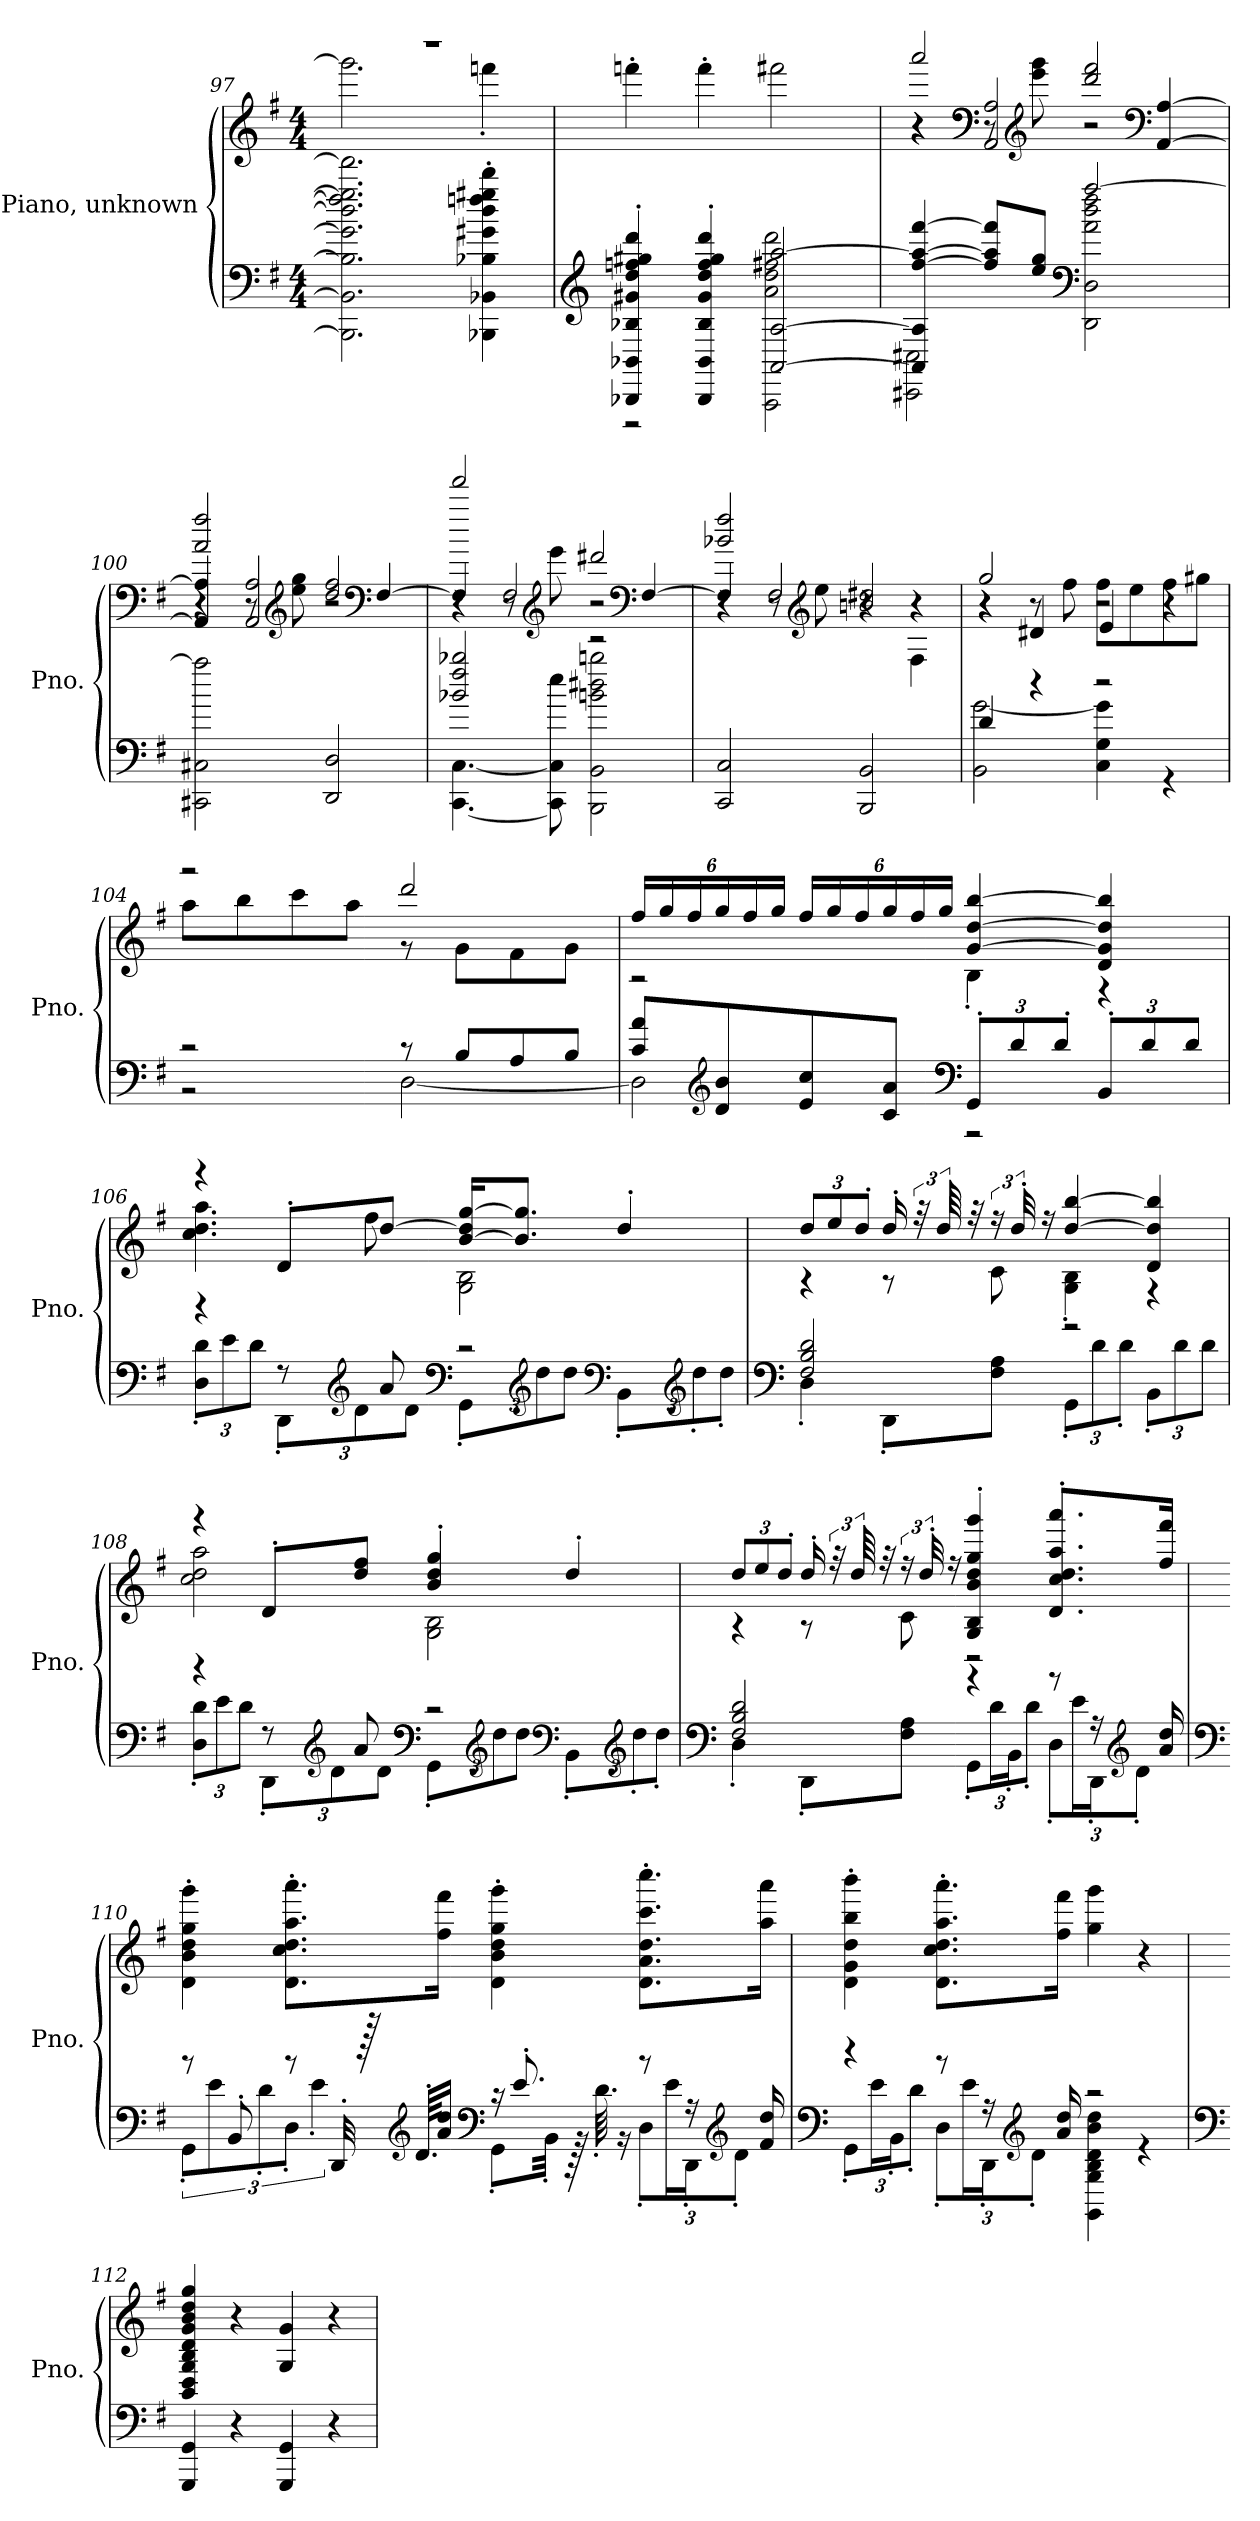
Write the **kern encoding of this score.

**kern	**kern
*part1	*part1
*staff2	*staff1
*I"Piano, unknown	*
*I'Pno.	*
*clefF4	*clefG2
*k[f#]	*k[f#]
*M4/4	*M4/4
=97	=97
*	*^
2.BBB-\] 2.BB-\] 2.B-\] 2.g#\] 2.dd\] 2.ff\] 2.gg#\] 2.fff\]	1r	2.ggg#\]
4BBB-X\' 4BB-X\' 4B-X\' 4g#X\' 4dd\' 4ffn\' 4gg#X\' 4ddd\'	.	4fffn'\
*	*v	*v
!!LO:LB:g=z
=98	=98
*clefG2	*
*^	*
4BBB-X/' 4BB-X/' 4B-X/' 4g#X/' 4dd/' 4ffn/' 4gg#X/' 4ddd/'	2r	4fffn'\
4BBB-/' 4BB-/' 4B-/' 4g#/' 4dd/' 4ff/' 4gg#/' 4ddd/'	.	4fff'\
[2AA/ [2A/ [2aa/	2AAA\ 2a\ 2dd\ 2ff#X\ 2ddd\	2fff#X\
=99	=99	=99
*	*	*^
*	*	*	*^
4AA/] 4A/] [4ff#/ 4aa/_ [4fff#/	2CC#X\ 2C#X\	2aaa/	4r	4r
*	*	*clefF4	*	*
8ff#/] 8aa/] 8fff#/]L	.	.	8r	2AA/ 2A/
*	*	*clefG2	*	*
8ee/ 8gg/J	.	.	8eee\ 8ggg\	.
*clefF4	*	*	*	*
[2aa/	2DD\ 2D\ 2a\ 2dd\ 2ff#\	2ddd/ 2fff#/	2r	.
*	*	*clefF4	*	*
.	.	.	.	[4AA/ [4A/
*v	*v	*	*	*
=100	=100	=100	=100
2CC#X\ 2C#X\ 2aa\]	2a/ 2ff#/	4r	4AA/] 4A/]
.	.	8r	2AA/ 2A/
*	*clefG2	*	*
.	.	8ee\ 8gg\	.
2DD/ 2D/	2dd/ 2ff#/	2r	.
*	*clefF4	*	*
.	.	.	[4F#/
=101	=101	=101	=101
*^	*	*	*
2b-X/ 2ff#/ 2bb-X/	[4.CC\ [4.C\	2fff#/	4r	4F#/]
.	.	.	8r	2F#/
*	*	*clefG2	*	*
.	8CC\] 8C\] 8ee\	.	8eee\	.
2r	2BBB\ 2BB\ 2bn\ 2dd#X\ 2bbn\	2ddd#X/	2r	.
*	*	*clefF4	*	*
.	.	.	.	[4F#/
*v	*v	*	*	*
!!LO:LB:g=z	!!	!!
=102	=102	=102	=102
2CC/ 2C/	2b-X/ 2ff#/	4r	4F#/]
.	.	8r	2F#/
*	*clefG2	*	*
.	.	8ee\	.
2BBB/ 2BB/	2bn/ 2dd#X/	4r	.
.	.	4F#\	4r
=103	=103	=103	=103
*^	*	*	*
4d/	2BB\ [2g\	2gg/	4r	4r
4r	.	.	8r	4d#X/
.	.	.	8ff#\	.
2r	4C\ 4G\ 4g\]	2r	8ff#\L	4e/
.	.	.	8ee\	.
.	4r	.	8ff#\	4r
.	.	.	8gg#X\J	.
*	*	*	*v	*v
=104	=104	=104	=104
2r	2r	2r	8aa\L
.	.	.	8bb\
.	.	.	8ccc\
.	.	.	8aa\J
8r	[2D\	2ddd/	8r
8B/L	.	.	8g\L
8A/	.	.	8f#\
8B/J	.	.	8g\J
!!LO:LB:g=z	!!
=105	=105	=105	=105
*	*	*Xbrackettup	*
8c/ 8a/L	2D\]	24ff#/LL	2r
.	.	24gg/	.
.	.	24ff#/	.
*clefG2	*	*	*
8d/ 8b/	.	24gg/	.
.	.	24ff#/	.
.	.	24gg/JJ	.
8e/ 8cc/	.	24ff#/LL	.
.	.	24gg/	.
.	.	24ff#/	.
8c/ 8a/J	.	24gg/	.
.	.	24ff#/	.
.	.	24gg/JJ	.
*clefF4	*	*	*
*Xbrackettup	*	*	*
12GG'/L	2r	[4g/ [4dd/ [4bb/	4B'\
12d/	.	.	.
12d'/J	.	.	.
12BB'/L	.	4d/ 4g/] 4dd/] 4bb/]	4r
12d/	.	.	.
12d/J	.	.	.
=106	=106	=106	=106
4r	12D\' 12d\'L	4r	4.cc\ 4.dd\ 4.aa\
.	12e\	.	.
.	12d\J	.	.
8r	12DD'\L	8d'/L	.
*clefG2	*	*	*
.	12d\	.	.
8a/	.	[8dd/J	8ff#\
.	12d\J	.	.
*clefF4	*	*	*
2r	12GG'\L	[16b/ 16dd/] [16gg/KL	2G\ 2B\
.	.	8.b/] 8.gg/]J	.
*clefG2	*	*	*
.	12dd\	.	.
.	12dd\J	.	.
*clefF4	*	*	*
.	12BB'\L	4dd'/	.
*clefG2	*	*	*
.	12dd'\	.	.
.	12dd'\J	.	.
!!LO:LB:g=z	!!
=107	=107	=107	=107
*clefF4	*	*	*
2F#/ 2B/ 2d/	4D'\	12dd/L	4r
.	.	12ee/	.
.	.	12dd'/J	.
.	8DD'\L	16dd'/	8r
*	*	*brackettup	*
.	.	48r	.
.	.	96dd/	.
.	.	32r	.
.	8F#\ 8A\J	24r	8c\
.	.	48dd'/	.
.	.	16r	.
2r	12GG'\L	[4dd/ [4bb/	4G\' 4B\'
.	12d\	.	.
.	12d'\J	.	.
.	12BB'\L	4d/ 4dd/] 4bb/]	4r
.	12d\	.	.
.	12d\J	.	.
=108	=108	=108	=108
4r	12D\' 12d\'L	4r	2cc\ 2dd\ 2aa\
.	12e\	.	.
.	12d\J	.	.
8r	12DD'\L	8d'/L	.
*clefG2	*	*	*
.	12d\	.	.
8a/	.	8dd/ 8ff#/J	.
.	12d\J	.	.
*clefF4	*	*	*
2r	12GG'\L	4b/' 4dd/' 4gg/'	2G\ 2B\
*clefG2	*	*	*
.	12dd\	.	.
.	12dd\J	.	.
*clefF4	*	*	*
.	12BB'\L	4dd'/	.
*clefG2	*	*	*
.	12dd'\	.	.
.	12dd'\J	.	.
!!LO:PB:g=z	!!
=109	=109	=109	=109
*clefF4	*	*	*
*	*	*Xbrackettup	*
2F#/ 2B/ 2d/	4D'\	12dd/L	4r
.	.	12ee/	.
.	.	12dd'/J	.
.	8DD'\L	16dd'/	8r
*	*	*brackettup	*
.	.	48r	.
.	.	96dd/	.
.	.	32r	.
.	8F#\ 8A\J	24r	8c\
.	.	48dd'/	.
.	.	16r	.
4r	12GG'\L	4G/' 4B/' 4b/' 4dd/' 4gg/' 4ggg/'	2r
.	24d\L	.	.
.	24BB'\J	.	.
.	12d'\J	.	.
8r	12D'\L	8.d/' 8.cc/' 8.dd/' 8.aa/' 8.aaa/'L	.
.	24e\L	.	.
16r	24DD'\J	.	.
*clefG2	*	*	*
.	12d'\J	.	.
16a/ 16dd/	.	16ff#/ 16fff#/Jk	.
*	*	*v	*v
!!LO:LB:g=z
=110	=110	=110
*clefF4	*	*
*	*brackettup	*
8r	12GG'\L	4d\' 4b\' 4dd\' 4gg\' 4ggg\'
.	12e\	.
8BB'/	.	.
.	12d'\	.
8r	12D'\J	8.d\' 8.cc\' 8.dd\' 8.aa\' 8.aaa\'L
.	6e'\	.
32DD'/	.	.
128r	.	.
*clefG2	*	*
64.d'/KKLL	.	.
16a/ 16dd/JJ	.	16ff#\ 16fff#\Jk
*clefF4	*	*
16r	8GG'\L	4d\' 4b\' 4dd\' 4gg\' 4ggg\'
8.e'/	.	.
.	32BB'\Jkk	.
.	128r	.
.	64.d'\	.
.	16r	.
*	*Xbrackettup	*
8r	12D'\L	8.d\' 8.a\' 8.dd\' 8.ccc\' 8.cccc\'L
.	24e\L	.
16r	24DD'\J	.
*clefG2	*	*
.	12d'\J	.
16f#/ 16dd/	.	16aa\ 16aaa\Jk
=111	=111	=111
*clefF4	*	*
4r	12GG'\L	4d\' 4g\' 4dd\' 4bb\' 4bbb\'
.	24e\L	.
.	24BB'\J	.
.	12d'\J	.
8r	12D'\L	8.d\' 8.cc\' 8.dd\' 8.aa\' 8.aaa\'L
.	24e\L	.
16r	24DD'\J	.
*clefG2	*	*
.	12d'\J	.
16a/ 16dd/	.	16ff#\ 16fff#\Jk
2r	4GG\ 4G\ 4B\ 4d\ 4b\ 4dd\	4gg\ 4ggg\
.	4r	4r
*v	*v	*
!!LO:LB:g=z
=112	=112
*clefF4	*
4GGG/ 4GG/	4BB/ 4D/ 4G/ 4B/ 4d/ 4g/ 4b/ 4dd/ 4gg/
4r	4r
4GGG/ 4GG/	4G/ 4g/
4r	4r
=	=
*-	*-
